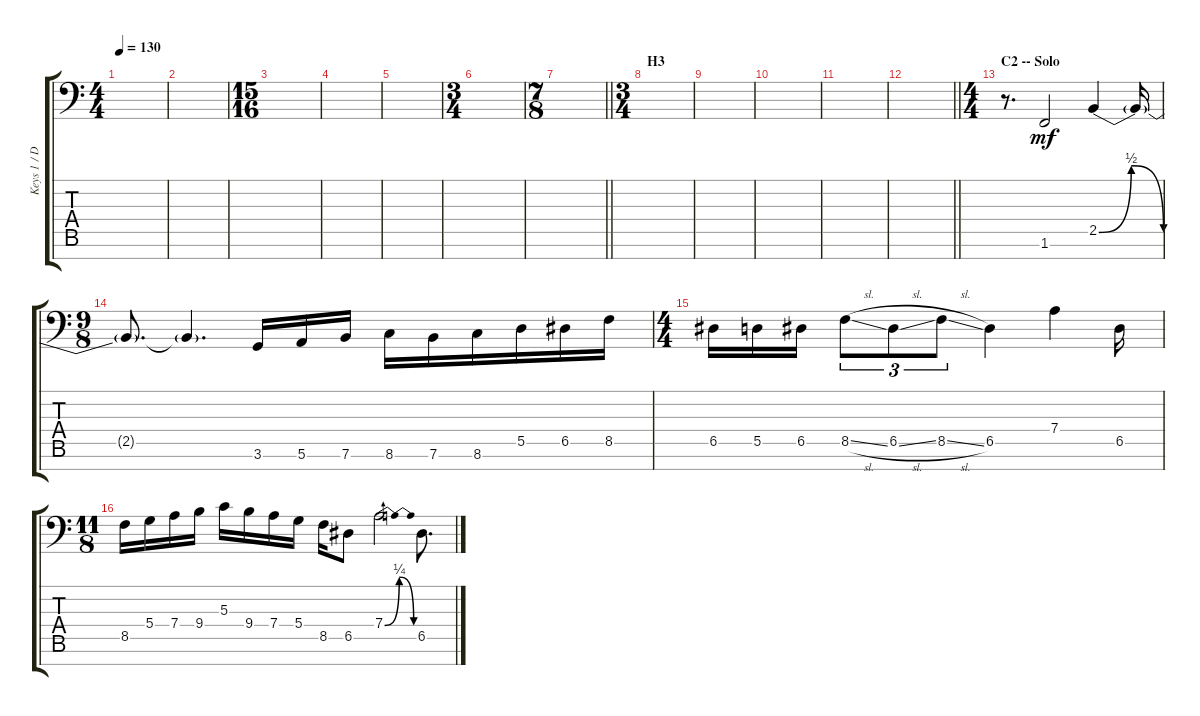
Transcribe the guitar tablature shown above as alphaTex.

\track ("Keys 1 / Delay 1" "Keys 1 / D") {instrument stringensemble2}
\staff {score tabs}
\tuning (E4 B3 G3 D3 A2 E2 A1) {hide}
\ts (4 4)
\tempo 130
\clef f4
\ks c
|
|
\ts (15 16)
|
|
|
\ts (3 4)
|
\ts (7 8)
\barLineRight lightlight
|
\ts (3 4)
\section ("" "H3")
|
|
|
|
\barLineRight lightlight
|
\ts (4 4)
\section ("" "C2 -- Solo")
r.8{d} 1.6.2{dy mf instrument distortionguitar} 2.5{be (bendrelease 0 0 20 2 33 2 60 0)}.4 2.5{t}.16 |
\ts (9 8)
2.5{t}.8{d} 2.5{t}.4{d} 3.6.16 5.6.16 7.6.16 8.6.16 7.6.16 8.6.16 5.5.16 6.5.16 8.5.16 |
\ts (4 4)
6.5.16 5.5.16 6.5.16 8.5{sl}.8{tu (3 2)} 6.5{sl}.8{tu (3 2)} 8.5{sl}.8{tu (3 2)} 6.5.4 7.4.4 6.5.16 |
\ts (11 8)
8.5.16 5.4.16 7.4.16 9.4.16 5.3.16 9.4.16 7.4.16 5.4.16 8.5.16 6.5.8 7.4{be (bendrelease 0 0 31 1 31 1 60 0)}.2 6.5.8{d}
